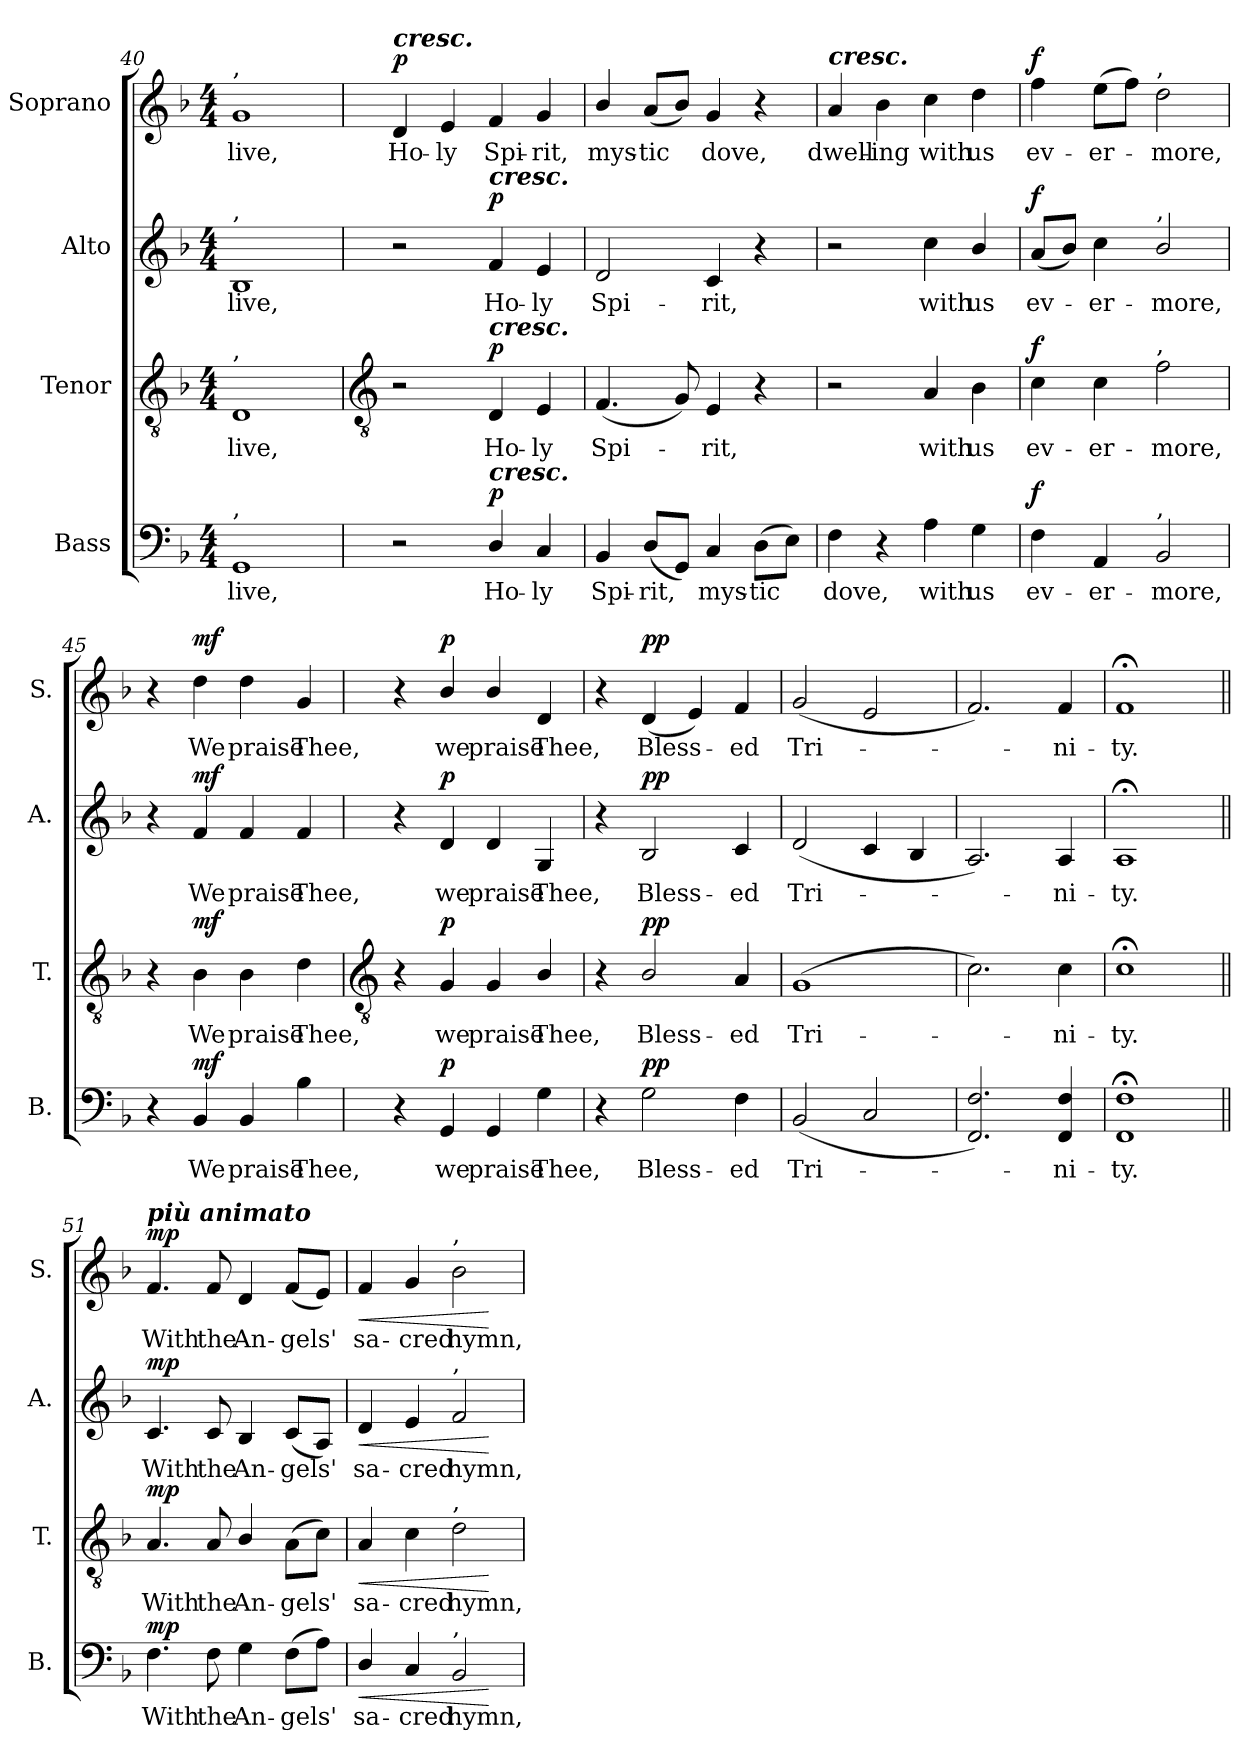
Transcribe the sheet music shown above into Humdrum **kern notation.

**kern	**text	**dynam	**kern	**text	**dynam	**kern	**text	**dynam	**kern	**text	**dynam
*part4	*part4	*part4	*part3	*part3	*part3	*part2	*part2	*part2	*part1	*part1	*part1
*staff4	*staff4	*staff4	*staff3	*staff3	*staff3	*staff2	*staff2	*staff2	*staff1	*staff1	*staff1
*I"Bass	*	*	*I"Tenor	*	*	*I"Alto	*	*	*I"Soprano	*	*
*I'B.	*	*	*I'T.	*	*	*I'A.	*	*	*I'S.	*	*
*clefF4	*	*	*clefGv2	*	*	*clefG2	*	*	*clefG2	*	*
*k[b-]	*	*	*k[b-]	*	*	*k[b-]	*	*	*k[b-]	*	*
*F:	*	*	*F:	*	*	*F:	*	*	*F:	*	*
*M4/4	*	*	*M4/4	*	*	*M4/4	*	*	*M4/4	*	*
=40	=40	=40	=40	=40	=40	=40	=40	=40	=40	=40	=40
!	!	!	!	!	!	!	!	!	!LO:TX:a:t=,	!	!
!	!	!	!	!	!	!LO:TX:a:t=,	!	!	!	!	!
!	!	!	!LO:TX:a:t=,	!	!	!	!	!	!	!	!
!LO:TX:a:t=,	!	!	!	!	!	!	!	!	!	!	!
!	!LO:LY:b	!	!	!LO:LY:b	!	!	!LO:LY:b	!	!	!LO:LY:b	!
1GG	live,	.	1D	live,	.	1B-	live,	.	1g	live,	.
!!LO:LB:g=z
=41	=41	=41	=41	=41	=41	=41	=41	=41	=41	=41	=41
*	*	*	*clefGv2	*	*	*	*	*	*	*	*
!	!	!	!	!	!	!	!	!	!LO:TX:a:Bi:t=cresc.	!	!
!	!	!	!	!	!	!	!	!	!	!LO:LY:b	!LO:DY:b
2r	.	.	2r	.	.	2r	.	.	4d	Ho-	p
!	!	!	!	!	!	!	!	!	!	!LO:LY:b	!
.	.	.	.	.	.	.	.	.	4e	-ly	.
!	!	!	!	!	!	!LO:TX:a:Bi:t=cresc.	!	!	!	!	!
!	!	!	!LO:TX:a:Bi:t=cresc.	!	!	!	!	!	!	!	!
!LO:TX:a:Bi:t=cresc.	!	!	!	!	!	!	!	!	!	!	!
!	!LO:LY:b	!LO:DY:b	!	!LO:LY:b	!LO:DY:b	!	!LO:LY:b	!LO:DY:b	!	!LO:LY:b	!
4D/	Ho-	p	4D	Ho-	p	4f	Ho-	p	4f	Spi-	.
!	!LO:LY:b	!	!	!LO:LY:b	!	!	!LO:LY:b	!	!	!LO:LY:b	!
4C	-ly	.	4E	-ly	.	4e	-ly	.	4g	-rit,	.
=42	=42	=42	=42	=42	=42	=42	=42	=42	=42	=42	=42
!	!LO:LY:b	!	!	!LO:LY:b	!	!	!LO:LY:b	!	!	!LO:LY:b	!
4BB-	Spi-	.	(<4.F	Spi-	.	2d	Spi-	.	4b-/	mys-	.
!	!LO:LY:b	!	!	!	!	!	!	!	!	!LO:LY:b	!
(8DL	-rit,	.	.	.	.	.	.	.	(<8aL	-tic	.
8GGJ)	.	.	8G)	.	.	.	.	.	8b-J)	.	.
!	!LO:LY:b	!	!	!LO:LY:b	!	!	!LO:LY:b	!	!	!LO:LY:b	!
4C	mys-	.	4E	rit,	.	4c	-rit,	.	4g	dove,	.
!	!LO:LY:b	!	!	!	!	!	!	!	!	!	!
(>8DL	-tic	.	4r	.	.	4r	.	.	4r	.	.
8EJ)	.	.	.	.	.	.	.	.	.	.	.
=43	=43	=43	=43	=43	=43	=43	=43	=43	=43	=43	=43
!	!	!	!	!	!	!	!	!	!LO:TX:a:Bi:t=cresc.	!	!
!	!LO:LY:b	!	!	!	!	!	!	!	!	!LO:LY:b	!
4F	dove,	.	2r	.	.	2r	.	.	4a	dwell-	.
!	!	!	!	!	!	!	!	!	!	!LO:LY:b	!
4r	.	.	.	.	.	.	.	.	4b-	-ing	.
!	!LO:LY:b	!	!	!LO:LY:b	!	!	!LO:LY:b	!	!	!LO:LY:b	!
4A	with	.	4A	with	.	4cc	with	.	4cc	with	.
!	!LO:LY:b	!	!	!LO:LY:b	!	!	!LO:LY:b	!	!	!LO:LY:b	!
4G	us	.	4B-	us	.	4b-/	us	.	4dd	us	.
=44	=44	=44	=44	=44	=44	=44	=44	=44	=44	=44	=44
!	!LO:LY:b	!LO:DY:b	!	!LO:LY:b	!LO:DY:b	!	!LO:LY:b	!LO:DY:b	!	!LO:LY:b	!LO:DY:b
4F	ev-	f	4c	ev-	f	(<8aL	ev-	f	4ff	ev-	f
.	.	.	.	.	.	8b-J)	.	.	.	.	.
!	!LO:LY:b	!	!	!LO:LY:b	!	!	!LO:LY:b	!	!	!LO:LY:b	!
4AA	-er-	.	4c	-er-	.	4cc	er-	.	(>8eeL	-er-	.
.	.	.	.	.	.	.	.	.	8ffJ)	.	.
!	!	!	!	!	!	!	!	!	!LO:TX:a:t=,	!	!
!	!	!	!	!	!	!LO:TX:a:t=,	!	!	!	!	!
!	!	!	!LO:TX:a:t=,	!	!	!	!	!	!	!	!
!LO:TX:a:t=,	!	!	!	!	!	!	!	!	!	!	!
!	!LO:LY:b	!	!	!LO:LY:b	!	!	!LO:LY:b	!	!	!LO:LY:b	!
2BB-	-more,	.	2f	-more,	.	2b-/	-more,	.	2dd	more,	.
=45	=45	=45	=45	=45	=45	=45	=45	=45	=45	=45	=45
4r	.	.	4r	.	.	4r	.	.	4r	.	.
!	!LO:LY:b	!LO:DY:b	!	!LO:LY:b	!LO:DY:b	!	!LO:LY:b	!LO:DY:b	!	!LO:LY:b	!LO:DY:b
4BB-	We	mf	4B-	We	mf	4f	We	mf	4dd	We	mf
!	!LO:LY:b	!	!	!LO:LY:b	!	!	!LO:LY:b	!	!	!LO:LY:b	!
4BB-	praise	.	4B-	praise	.	4f	praise	.	4dd	praise	.
!	!LO:LY:b	!	!	!LO:LY:b	!	!	!LO:LY:b	!	!	!LO:LY:b	!
4B-	Thee,	.	4d	Thee,	.	4f	Thee,	.	4g	Thee,	.
!!LO:LB:g=z
=46	=46	=46	=46	=46	=46	=46	=46	=46	=46	=46	=46
*	*	*	*clefGv2	*	*	*	*	*	*	*	*
4r	.	.	4r	.	.	4r	.	.	4r	.	.
!	!LO:LY:b	!LO:DY:b	!	!LO:LY:b	!LO:DY:b	!	!LO:LY:b	!LO:DY:b	!	!LO:LY:b	!LO:DY:b
4GG	we	p	4G	we	p	4d	we	p	4b-/	we	p
!	!LO:LY:b	!	!	!LO:LY:b	!	!	!LO:LY:b	!	!	!LO:LY:b	!
4GG	praise	.	4G	praise	.	4d	praise	.	4b-/	praise	.
!	!LO:LY:b	!	!	!LO:LY:b	!	!	!LO:LY:b	!	!	!LO:LY:b	!
4G	Thee,	.	4B-/	Thee,	.	4G	Thee,	.	4d	Thee,	.
=47	=47	=47	=47	=47	=47	=47	=47	=47	=47	=47	=47
4r	.	.	4r	.	.	4r	.	.	4r	.	.
!	!LO:LY:b	!LO:DY:b	!	!LO:LY:b	!LO:DY:b	!	!LO:LY:b	!LO:DY:b	!	!LO:LY:b	!LO:DY:b
2G	Bless-	pp	2B-/	Bless-	pp	2B-	Bless-	pp	(<4d	Bless-	pp
.	.	.	.	.	.	.	.	.	4e)	.	.
!	!LO:LY:b	!	!	!LO:LY:b	!	!	!LO:LY:b	!	!	!LO:LY:b	!
4F	-ed	.	4A	-ed	.	4c	-ed	.	4f	ed	.
=48	=48	=48	=48	=48	=48	=48	=48	=48	=48	=48	=48
!	!LO:LY:b	!	!	!LO:LY:b	!	!	!LO:LY:b	!	!	!LO:LY:b	!
(<2BB-	Tri-	.	(>1G	Tri-	.	(<2d	Tri-	.	(<2g	Tri-	.
2C	.	.	.	.	.	4c	.	.	2e	.	.
.	.	.	.	.	.	4B-	.	.	.	.	.
=49	=49	=49	=49	=49	=49	=49	=49	=49	=49	=49	=49
2.FF 2.F)	.	.	2.c)	.	.	2.A)	.	.	2.f)	.	.
!	!LO:LY:b	!	!	!LO:LY:b	!	!	!LO:LY:b	!	!	!LO:LY:b	!
4FF 4F	ni-	.	4c	ni-	.	4A	ni-	.	4f	ni-	.
=50	=50	=50	=50	=50	=50	=50	=50	=50	=50	=50	=50
!	!LO:LY:b	!	!	!LO:LY:b	!	!	!LO:LY:b	!	!	!LO:LY:b	!
1FF;< 1F;<	-ty.	.	1c;<	-ty.	.	1A;<	-ty.	.	1f;<	-ty.	.
=51||	=51||	=51||	=51||	=51||	=51||	=51||	=51||	=51||	=51||	=51||	=51||
!	!	!	!	!	!	!	!	!	!LO:TX:a:Bi:t=più animato	!	!
!	!LO:LY:b	!LO:DY:b	!	!LO:LY:b	!LO:DY:b	!	!LO:LY:b	!LO:DY:b	!	!LO:LY:b	!LO:DY:b
4.F	With	mp	4.A	With	mp	4.c	With	mp	4.f	With	mp
!	!LO:LY:b	!	!	!LO:LY:b	!	!	!LO:LY:b	!	!	!LO:LY:b	!
8F	the	.	8A	the	.	8c	the	.	8f	the	.
!	!LO:LY:b	!	!	!LO:LY:b	!	!	!LO:LY:b	!	!	!LO:LY:b	!
4G	An-	.	4B-/	An-	.	4B-	An-	.	4d	An-	.
!	!LO:LY:b	!	!	!LO:LY:b	!	!	!LO:LY:b	!	!	!LO:LY:b	!
(>8FL	-gels'	.	(>8AL	-gels'	.	(<8cL	-gels'	.	(<8fL	-gels'	.
8AJ)	.	.	8cJ)	.	.	8AJ)	.	.	8eJ)	.	.
=52	=52	=52	=52	=52	=52	=52	=52	=52	=52	=52	=52
!	!LO:LY:b	!LO:HP:b	!	!LO:LY:b	!LO:HP:b	!	!LO:LY:b	!LO:HP:b	!	!LO:LY:b	!LO:HP:b
4D/	sa-	<	4A	sa-	<	4d	sa-	<	4f	sa-	<
!	!LO:LY:b	!	!	!LO:LY:b	!	!	!LO:LY:b	!	!	!LO:LY:b	!
4C	-cred	.	4c	-cred	.	4e	-cred	.	4g	-cred	.
!	!	!	!	!	!	!	!	!	!LO:TX:a:t=,	!	!
!	!	!	!	!	!	!LO:TX:a:t=,	!	!	!	!	!
!	!	!	!LO:TX:a:t=,	!	!	!	!	!	!	!	!
!LO:TX:a:t=,	!	!	!	!	!	!	!	!	!	!	!
!	!LO:LY:b	!	!	!LO:LY:b	!	!	!LO:LY:b	!	!	!LO:LY:b	!
2BB-	hymn,	.	2d	hymn,	.	2f	hymn,	.	2b-	hymn,	.
.	.	[	.	.	[	.	.	[	.	.	[
=	=	=	=	=	=	=	=	=	=	=	=
*-	*-	*-	*-	*-	*-	*-	*-	*-	*-	*-	*-
